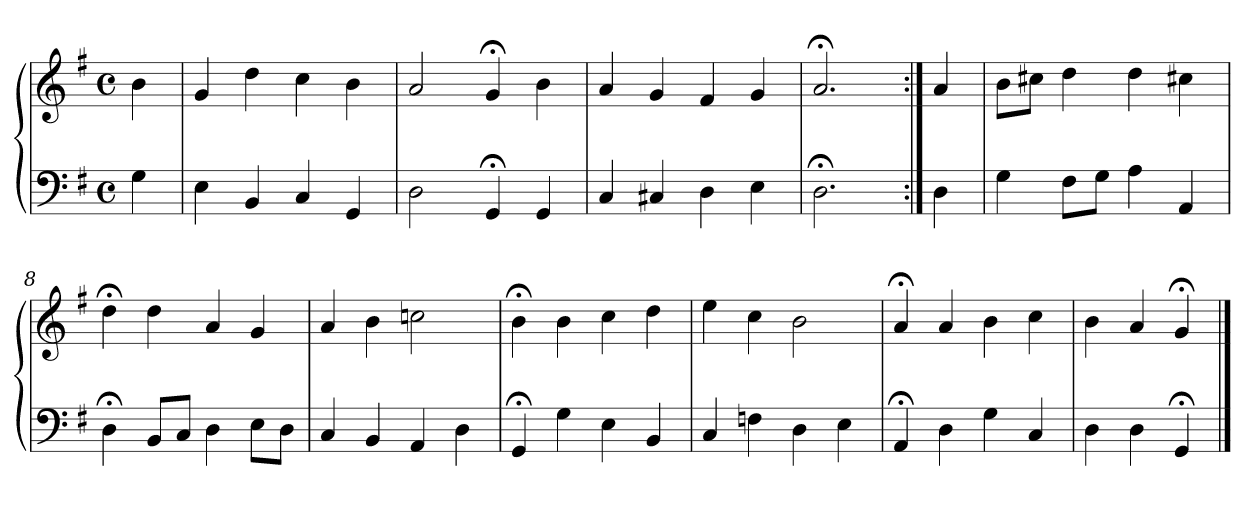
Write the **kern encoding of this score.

**kern	**kern
*part1	*part1
*staff2	*staff1
*clefF4	*clefG2
*k[f#]	*k[f#]
*M4/4	*M4/4
*met(c)	*met(c)
=1	=1
4G	4b
=2	=2
4E	4g
4BB	4dd
4C	4cc
4GG	4b
=3	=3
2D	2a
4GG;<	4g;<
4GG	4b
=4	=4
4C	4a
4C#X	4g
4D	4f#
4E	4g
=5	=5
2.D;<	2.a;<
=6:|!	=6:|!
4D	4a
=7	=7
4G	8bL
.	8cc#XJ
8F#L	4dd
8GJ	.
4A	4dd
4AA	4cc#X
=8	=8
4D;<	4dd;<
8BBL	4dd
8CJ	.
4D	4a
8EL	4g
8DJ	.
!!LO:LB:g=z
=9	=9
4C	4a
4BB	4b
4AA	2ccn
4D	.
=10	=10
4GG;<	4b;<
4G	4b
4E	4cc
4BB	4dd
=11	=11
4C	4ee
4Fn	4cc
4D	2b
4E	.
=12	=12
4AA;<	4a;<
4D	4a
4G	4b
4C	4cc
=13	=13
4D	4b
4D	4a
4GG;<	4g;<
==	==
*-	*-
